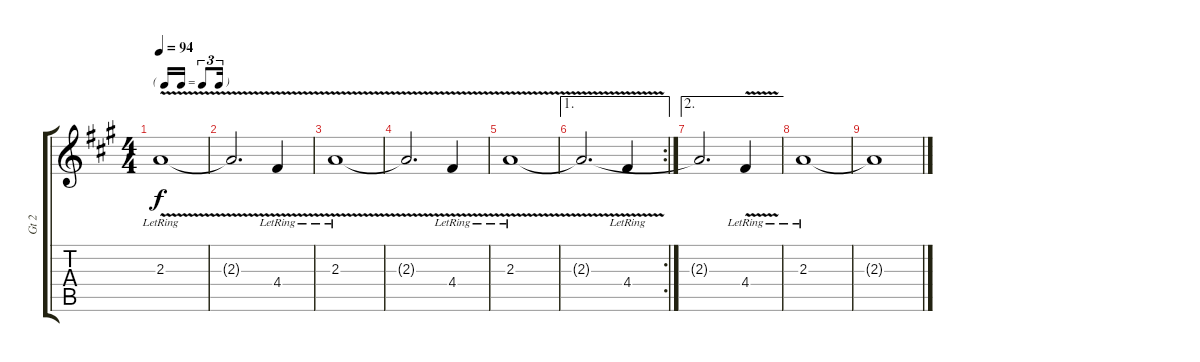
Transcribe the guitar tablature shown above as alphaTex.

\track ("Gt 2" "Gt 2") {instrument electricguitarjazz}
\staff {score tabs}
\tuning (E4 B3 G3 D3 A2 E2) {hide}
\ts (4 4)
\tf triplet16th
\tempo 94
\clef g2
\ks a
2.3{v lr}.1{dy f} |
2.3{t}.2{d} 4.4{v lr}.4 |
2.3{v lr}.1 |
2.3{t}.2{d} 4.4{v lr}.4 |
2.3{v lr}.1 |
\ae 1
\rc 2
2.3{t}.2{d} 4.4{v lr}.4 |
\ae 2
2.3{t}.2{d} 4.4{v lr}.4 |
2.3{lr}.1 |
2.3{t}.1
